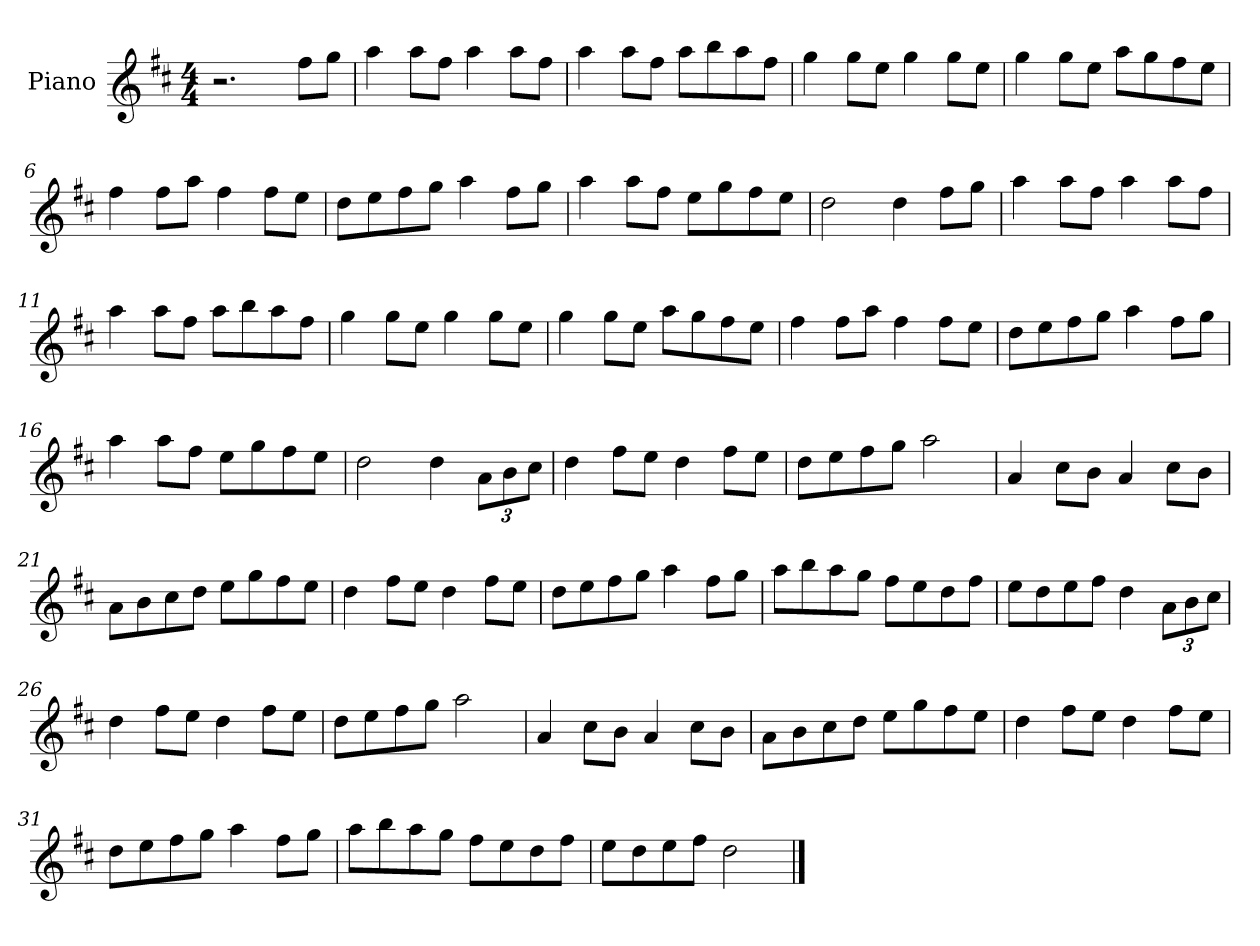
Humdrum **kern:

**kern
*part1
*staff1
*I"Piano
*I'Pno
*clefG2
*k[f#c#]
*M4/4
=1
2.r
8ff#\L
8gg\J
=2
4aa\
8aa\L
8ff#\J
4aa\
8aa\L
8ff#\J
=3
4aa\
8aa\L
8ff#\J
8aa\L
8bb\
8aa\
8ff#\J
=4
4gg\
8gg\L
8ee\J
4gg\
8gg\L
8ee\J
=5
4gg\
8gg\L
8ee\J
8aa\L
8gg\
8ff#\
8ee\J
=6
4ff#\
8ff#\L
8aa\J
4ff#\
8ff#\L
8ee\J
=7
8dd\L
8ee\
8ff#\
8gg\J
4aa\
8ff#\L
8gg\J
=8
4aa\
8aa\L
8ff#\J
8ee\L
8gg\
8ff#\
8ee\J
=9
2dd\
4dd\
8ff#\L
8gg\J
=10
4aa\
8aa\L
8ff#\J
4aa\
8aa\L
8ff#\J
=11
4aa\
8aa\L
8ff#\J
8aa\L
8bb\
8aa\
8ff#\J
=12
4gg\
8gg\L
8ee\J
4gg\
8gg\L
8ee\J
=13
4gg\
8gg\L
8ee\J
8aa\L
8gg\
8ff#\
8ee\J
=14
4ff#\
8ff#\L
8aa\J
4ff#\
8ff#\L
8ee\J
=15
8dd\L
8ee\
8ff#\
8gg\J
4aa\
8ff#\L
8gg\J
=16
4aa\
8aa\L
8ff#\J
8ee\L
8gg\
8ff#\
8ee\J
=17
2dd\
4dd\
*Xbrackettup
12a\L
12b\
12cc#\J
=18
4dd\
8ff#\L
8ee\J
4dd\
8ff#\L
8ee\J
=19
8dd\L
8ee\
8ff#\
8gg\J
2aa\
=20
4a/
8cc#\L
8b\J
4a/
8cc#\L
8b\J
=21
8a\L
8b\
8cc#\
8dd\J
8ee\L
8gg\
8ff#\
8ee\J
=22
4dd\
8ff#\L
8ee\J
4dd\
8ff#\L
8ee\J
=23
8dd\L
8ee\
8ff#\
8gg\J
4aa\
8ff#\L
8gg\J
=24
8aa\L
8bb\
8aa\
8gg\J
8ff#\L
8ee\
8dd\
8ff#\J
=25
8ee\L
8dd\
8ee\
8ff#\J
4dd\
12a\L
12b\
12cc#\J
=26
4dd\
8ff#\L
8ee\J
4dd\
8ff#\L
8ee\J
=27
8dd\L
8ee\
8ff#\
8gg\J
2aa\
=28
4a/
8cc#\L
8b\J
4a/
8cc#\L
8b\J
=29
8a\L
8b\
8cc#\
8dd\J
8ee\L
8gg\
8ff#\
8ee\J
=30
4dd\
8ff#\L
8ee\J
4dd\
8ff#\L
8ee\J
=31
8dd\L
8ee\
8ff#\
8gg\J
4aa\
8ff#\L
8gg\J
=32
8aa\L
8bb\
8aa\
8gg\J
8ff#\L
8ee\
8dd\
8ff#\J
=33
8ee\L
8dd\
8ee\
8ff#\J
2dd\
==
*-
